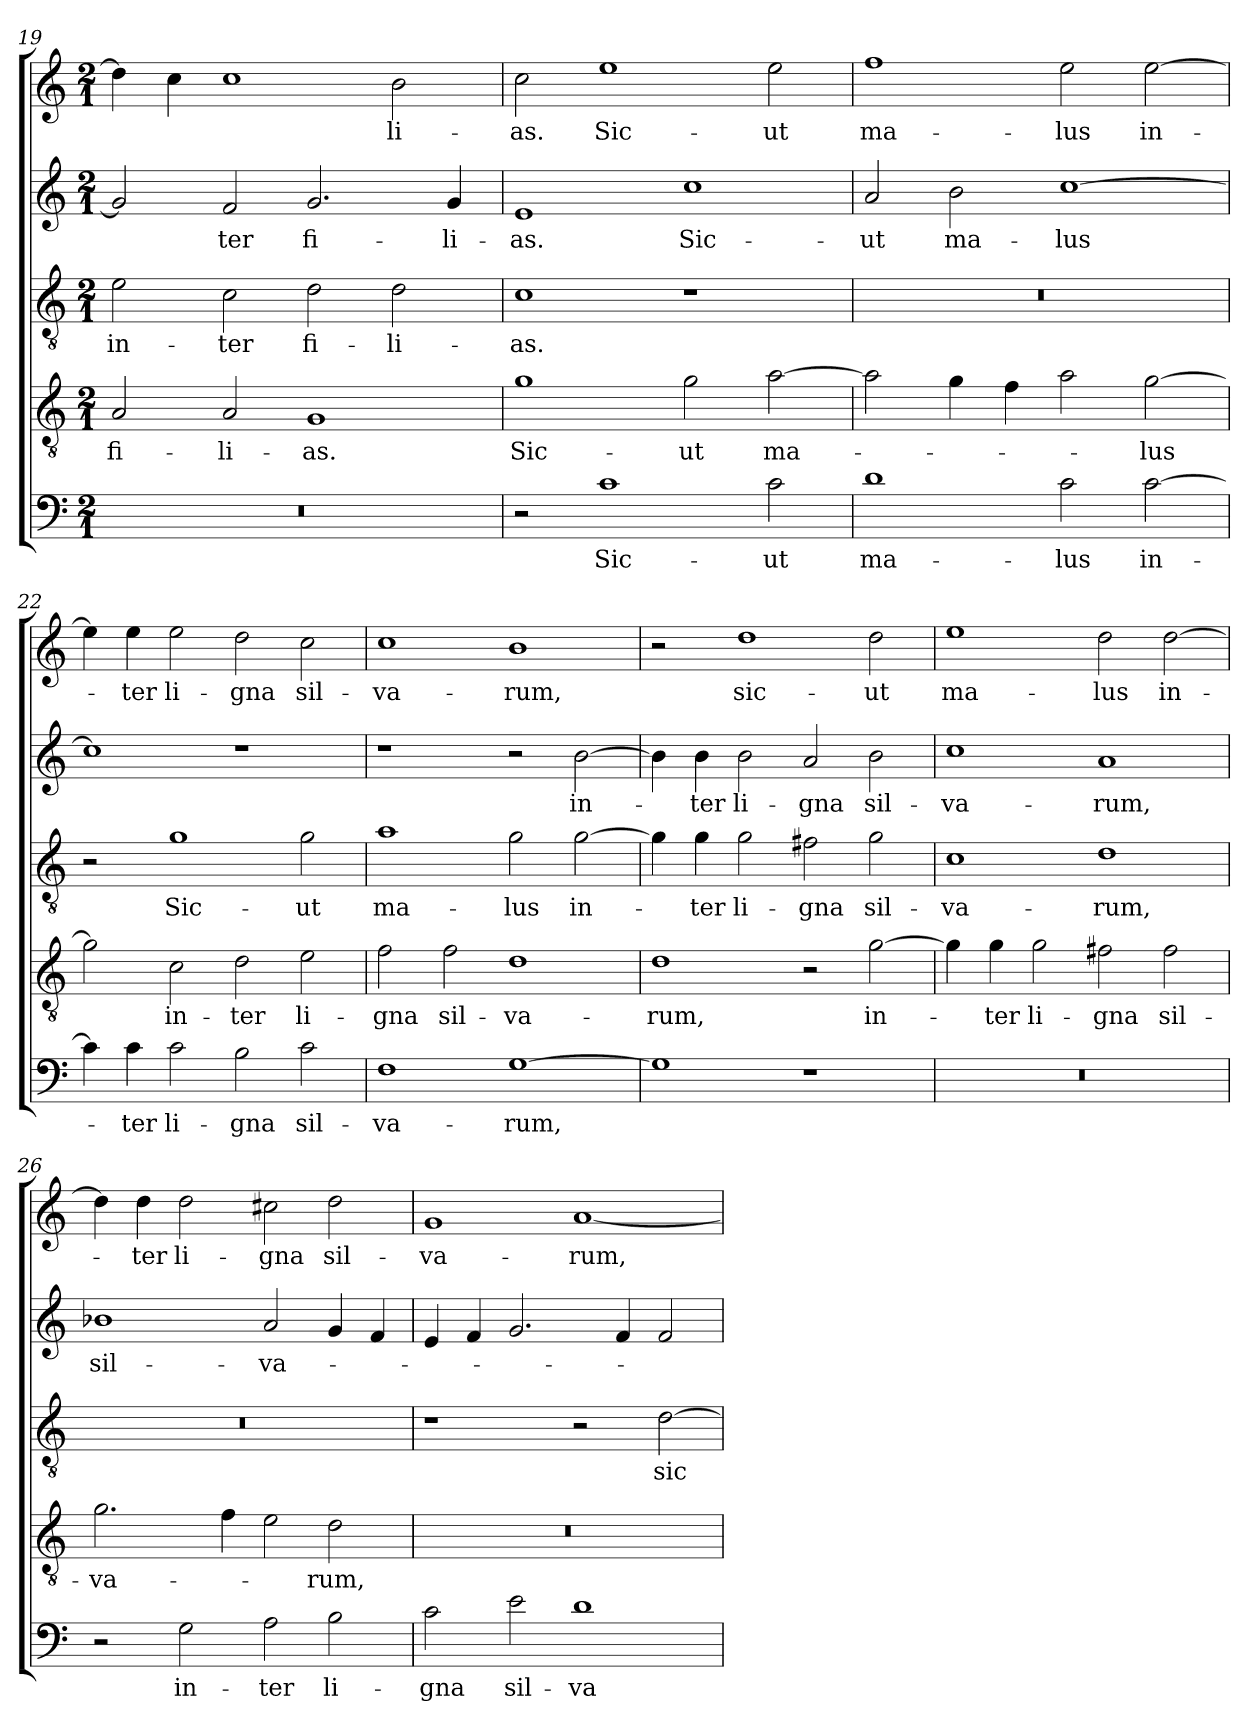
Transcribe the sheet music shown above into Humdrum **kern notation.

**kern	**text	**kern	**text	**kern	**text	**kern	**text	**kern	**text
*part5	*part5	*part4	*part4	*part3	*part3	*part2	*part2	*part1	*part1
*staff5	*staff5	*staff4	*staff4	*staff3	*staff3	*staff2	*staff2	*staff1	*staff1
!!LO:LB:g=z
*clefF4	*	*clefGv2	*	*clefGv2	*	*clefG2	*	*clefG2	*
*k[]	*	*k[]	*	*k[]	*	*k[]	*	*k[]	*
*C:	*	*C:	*	*C:	*	*C:	*	*C:	*
*M2/1	*	*M2/1	*	*M2/1	*	*M2/1	*	*M2/1	*
=19	=19	=19	=19	=19	=19	=19	=19	=19	=19
!	!	!	!LO:LY:b	!	!LO:LY:b	!	!	!	!
0r	.	2A/	fi-	2e\	in-	2g/]	.	4dd\]	.
.	.	.	.	.	.	.	.	4cc\	.
!	!	!	!LO:LY:b	!	!LO:LY:b	!	!LO:LY:b	!	!
.	.	2A/	-li-	2c\	-ter	2f/	-ter	1cc	.
!	!	!	!LO:LY:b	!	!LO:LY:b	!	!LO:LY:b	!	!
.	.	1G	-as.	2d\	fi-	2.g/	fi-	.	.
!	!	!	!	!	!LO:LY:b	!	!	!	!LO:LY:b
.	.	.	.	2d\	-li-	.	.	2b\	-li-
!	!	!	!	!	!	!	!LO:LY:b	!	!
.	.	.	.	.	.	4g/	-li-	.	.
=20	=20	=20	=20	=20	=20	=20	=20	=20	=20
!	!	!	!LO:LY:b	!	!LO:LY:b	!	!LO:LY:b	!	!LO:LY:b
2r	.	1g	Sic-	1c	-as.	1e	-as.	2cc\	-as.
!	!LO:LY:b	!	!	!	!	!	!	!	!LO:LY:b
1c	Sic-	.	.	.	.	.	.	1ee	Sic-
!	!	!	!LO:LY:b	!	!	!	!LO:LY:b	!	!
.	.	2g\	-ut	1r	.	1cc	Sic-	.	.
!	!LO:LY:b	!	!LO:LY:b	!	!	!	!	!	!LO:LY:b
2c\	-ut	[2a\	ma-	.	.	.	.	2ee\	-ut
=21	=21	=21	=21	=21	=21	=21	=21	=21	=21
!	!LO:LY:b	!	!	!	!	!	!LO:LY:b	!	!LO:LY:b
1d	ma-	2a\]	.	0r	.	2a/	-ut	1ff	ma-
!	!	!	!	!	!	!	!LO:LY:b	!	!
.	.	4g\	.	.	.	2b\	ma-	.	.
.	.	4f\	.	.	.	.	.	.	.
!	!LO:LY:b	!	!	!	!	!	!LO:LY:b	!	!LO:LY:b
2c\	-lus	2a\	.	.	.	[1cc	-lus	2ee\	-lus
!	!LO:LY:b	!	!LO:LY:b	!	!	!	!	!	!LO:LY:b
[2c\	in-	[2g\	-lus	.	.	.	.	[2ee\	in-
=22	=22	=22	=22	=22	=22	=22	=22	=22	=22
4c\]	.	2g\]	.	2r	.	1cc]	.	4ee\]	.
!	!LO:LY:b	!	!	!	!	!	!	!	!LO:LY:b
4c\	-ter	.	.	.	.	.	.	4ee\	-ter
!	!LO:LY:b	!	!LO:LY:b	!	!LO:LY:b	!	!	!	!LO:LY:b
2c\	li-	2c\	in-	1g	Sic-	.	.	2ee\	li-
!	!LO:LY:b	!	!LO:LY:b	!	!	!	!	!	!LO:LY:b
2B\	-gna	2d\	-ter	.	.	1r	.	2dd\	-gna
!	!LO:LY:b	!	!LO:LY:b	!	!LO:LY:b	!	!	!	!LO:LY:b
2c\	sil-	2e\	li-	2g\	-ut	.	.	2cc\	sil-
=23	=23	=23	=23	=23	=23	=23	=23	=23	=23
!	!LO:LY:b	!	!LO:LY:b	!	!LO:LY:b	!	!	!	!LO:LY:b
1F	-va-	2f\	-gna	1a	ma-	1r	.	1cc	-va-
!	!	!	!LO:LY:b	!	!	!	!	!	!
.	.	2f\	sil-	.	.	.	.	.	.
!	!LO:LY:b	!	!LO:LY:b	!	!LO:LY:b	!	!	!	!LO:LY:b
[1G	-rum,	1d	-va-	2g\	-lus	2r	.	1b	-rum,
!	!	!	!	!	!LO:LY:b	!	!LO:LY:b	!	!
.	.	.	.	[2g\	in-	[2b\	in-	.	.
=24	=24	=24	=24	=24	=24	=24	=24	=24	=24
!	!	!	!LO:LY:b	!	!	!	!	!	!
1G]	.	1d	-rum,	4g\]	.	4b\]	.	2r	.
!	!	!	!	!	!LO:LY:b	!	!LO:LY:b	!	!
.	.	.	.	4g\	-ter	4b\	-ter	.	.
!	!	!	!	!	!LO:LY:b	!	!LO:LY:b	!	!LO:LY:b
.	.	.	.	2g\	li-	2b\	li-	1dd	sic-
!	!	!	!	!	!LO:LY:b	!	!LO:LY:b	!	!
1r	.	2r	.	2f#X\	-gna	2a/	-gna	.	.
!	!	!	!LO:LY:b	!	!LO:LY:b	!	!LO:LY:b	!	!LO:LY:b
.	.	[2g\	in-	2g\	sil-	2b\	sil-	2dd\	-ut
!!LO:PB:g=z
=25	=25	=25	=25	=25	=25	=25	=25	=25	=25
!	!	!	!	!	!LO:LY:b	!	!LO:LY:b	!	!LO:LY:b
0r	.	4g\]	.	1c	-va-	1cc	-va-	1ee	ma-
!	!	!	!LO:LY:b	!	!	!	!	!	!
.	.	4g\	-ter	.	.	.	.	.	.
!	!	!	!LO:LY:b	!	!	!	!	!	!
.	.	2g\	li-	.	.	.	.	.	.
!	!	!	!LO:LY:b	!	!LO:LY:b	!	!LO:LY:b	!	!LO:LY:b
.	.	2f#X\	-gna	1d	-rum,	1a	-rum,	2dd\	-lus
!	!	!	!LO:LY:b	!	!	!	!	!	!LO:LY:b
.	.	2f#\	sil-	.	.	.	.	[2dd\	in-
=26	=26	=26	=26	=26	=26	=26	=26	=26	=26
!	!	!	!LO:LY:b	!	!	!	!LO:LY:b	!	!
2r	.	2.g\	-va-	0r	.	1b-X	sil-	4dd\]	.
!	!	!	!	!	!	!	!	!	!LO:LY:b
.	.	.	.	.	.	.	.	4dd\	-ter
!	!LO:LY:b	!	!	!	!	!	!	!	!LO:LY:b
2G\	in-	.	.	.	.	.	.	2dd\	li-
.	.	4f\	.	.	.	.	.	.	.
!	!LO:LY:b	!	!	!	!	!	!LO:LY:b	!	!LO:LY:b
2A\	-ter	2e\	.	.	.	2a/	-va-	2cc#X\	-gna
!	!LO:LY:b	!	!LO:LY:b	!	!	!	!	!	!LO:LY:b
2B\	li-	2d\	-rum,	.	.	4g/	.	2dd\	sil-
.	.	.	.	.	.	4f/	.	.	.
=27	=27	=27	=27	=27	=27	=27	=27	=27	=27
!	!LO:LY:b	!	!	!	!	!	!	!	!LO:LY:b
2c\	-gna	0r	.	1r	.	4e/	.	1g	-va-
.	.	.	.	.	.	4f/	.	.	.
!	!LO:LY:b	!	!	!	!	!	!	!	!
2e\	sil-	.	.	.	.	2.g/	.	.	.
!	!LO:LY:b	!	!	!	!	!	!	!	!LO:LY:b
1d	-va-	.	.	2r	.	.	.	[1a	-rum,
.	.	.	.	.	.	4f/	.	.	.
!	!	!	!	!	!LO:LY:b	!	!	!	!
.	.	.	.	[2d\	sic	2f/	.	.	.
=	=	=	=	=	=	=	=	=	=
*-	*-	*-	*-	*-	*-	*-	*-	*-	*-
